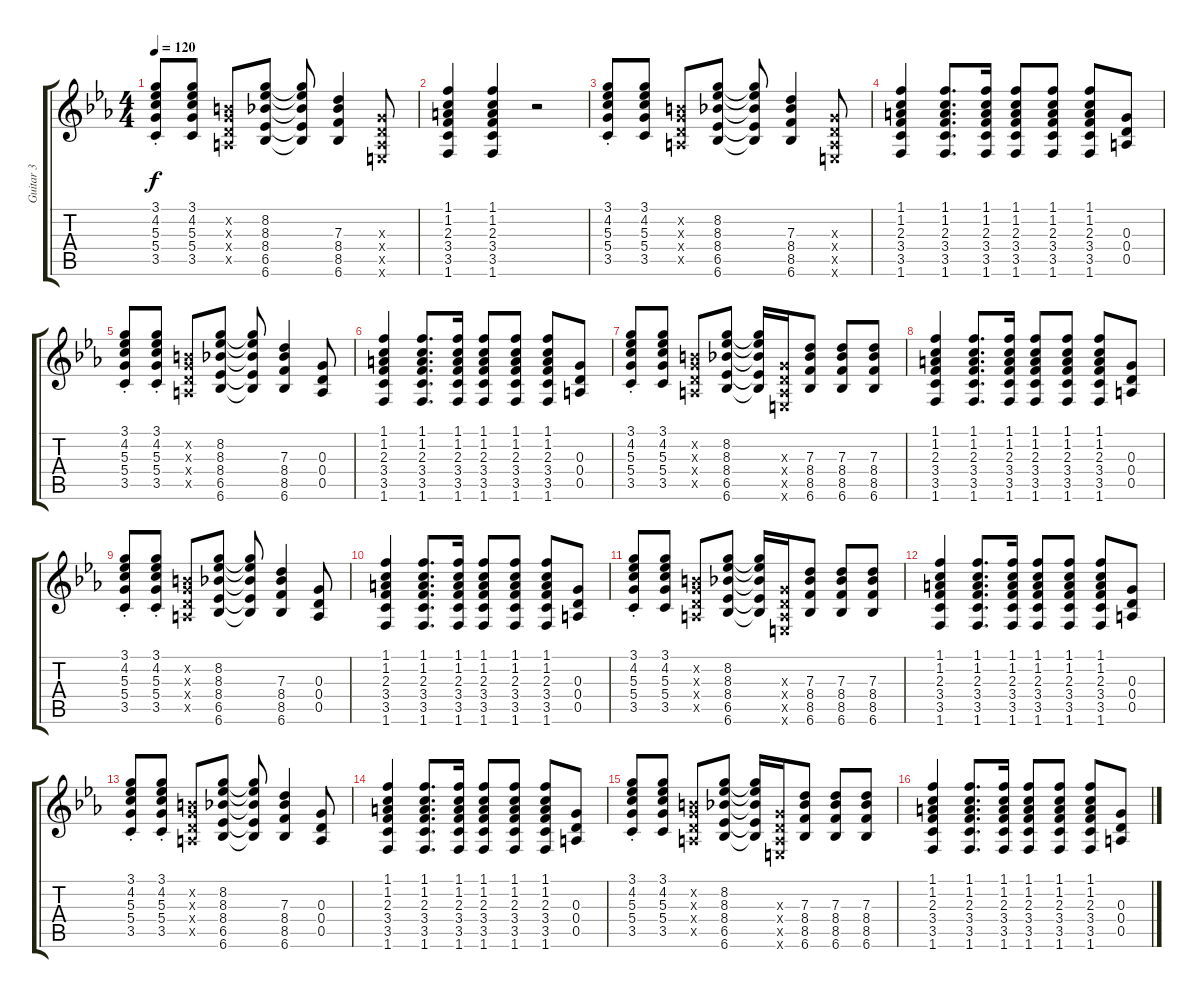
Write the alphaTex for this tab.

\track ("Guitar 3" "Guitar 3") {instrument distortionguitar}
\staff {score tabs}
\tuning (E4 B3 G3 D3 A2 E2) {hide}
\ts (4 4)
\tempo 120
\clef g2
\ks eb
(3.1{st} 4.2{st} 5.3{st} 5.4{st} 3.5{st}).8{dy f} (3.1 4.2 5.3 5.4 3.5).8 (0.2{x} 0.3{x} 0.4{x} 0.5{x}).8 (8.2 8.3 8.4 6.5 6.6).8 (8.2{t} 8.3{t} 8.4{t} 6.5{t} 6.6{t}).8 (7.3 8.4 8.5 6.6).4 (0.3{x} 0.4{x} 0.5{x} 0.6{x}).8 |
(1.1 1.2 2.3 3.4 3.5 1.6).4 (1.1 1.2 2.3 3.4 3.5 1.6).4 r.2 |
(3.1{st} 4.2{st} 5.3{st} 5.4{st} 3.5{st}).8 (3.1 4.2 5.3 5.4 3.5).8 (0.2{x} 0.3{x} 0.4{x} 0.5{x}).8 (8.2 8.3 8.4 6.5 6.6).8 (8.2{t} 8.3{t} 8.4{t} 6.5{t} 6.6{t}).8 (7.3 8.4 8.5 6.6).4 (0.3{x} 0.4{x} 0.5{x} 0.6{x}).8 |
(1.1 1.2 2.3 3.4 3.5 1.6).4 (1.1 1.2 2.3 3.4 3.5 1.6).8{d} (1.1 1.2 2.3 3.4 3.5 1.6).16 (1.1 1.2 2.3 3.4 3.5 1.6).8 (1.1 1.2 2.3 3.4 3.5 1.6).8 (1.1 1.2 2.3 3.4 3.5 1.6).8 (0.3 0.4 0.5).8 |
(3.1{st} 4.2{st} 5.3{st} 5.4{st} 3.5{st}).8 (3.1{st} 4.2{st} 5.3{st} 5.4{st} 3.5{st}).8 (0.2{x} 0.3{x} 0.4{x} 0.5{x}).8 (8.2 8.3 8.4 6.5 6.6).8 (8.2{t} 8.3{t} 8.4{t} 6.5{t} 6.6{t}).8 (7.3 8.4 8.5 6.6).4 (0.3 0.4 0.5).8 |
(1.1 1.2 2.3 3.4 3.5 1.6).4 (1.1 1.2 2.3 3.4 3.5 1.6).8{d} (1.1 1.2 2.3 3.4 3.5 1.6).16 (1.1 1.2 2.3 3.4 3.5 1.6).8 (1.1 1.2 2.3 3.4 3.5 1.6).8 (1.1 1.2 2.3 3.4 3.5 1.6).8 (0.3 0.4 0.5).8 |
(3.1{st} 4.2{st} 5.3{st} 5.4{st} 3.5{st}).8 (3.1 4.2 5.3 5.4 3.5).8 (0.2{x} 0.3{x} 0.4{x} 0.5{x}).8 (8.2 8.3 8.4 6.5 6.6).8 (8.2{t} 8.3{t} 8.4{t} 6.5{t} 6.6{t}).16 (0.3{x} 0.4{x} 0.5{x} 0.6{x}).16 (7.3 8.4 8.5 6.6).8 (7.3 8.4 8.5 6.6).8 (7.3 8.4 8.5 6.6).8 |
(1.1 1.2 2.3 3.4 3.5 1.6).4 (1.1 1.2 2.3 3.4 3.5 1.6).8{d} (1.1 1.2 2.3 3.4 3.5 1.6).16 (1.1 1.2 2.3 3.4 3.5 1.6).8 (1.1 1.2 2.3 3.4 3.5 1.6).8 (1.1 1.2 2.3 3.4 3.5 1.6).8 (0.3 0.4 0.5).8 |
(3.1{st} 4.2{st} 5.3{st} 5.4{st} 3.5{st}).8 (3.1{st} 4.2{st} 5.3{st} 5.4{st} 3.5{st}).8 (0.2{x} 0.3{x} 0.4{x} 0.5{x}).8 (8.2 8.3 8.4 6.5 6.6).8 (8.2{t} 8.3{t} 8.4{t} 6.5{t} 6.6{t}).8 (7.3 8.4 8.5 6.6).4 (0.3 0.4 0.5).8 |
(1.1 1.2 2.3 3.4 3.5 1.6).4 (1.1 1.2 2.3 3.4 3.5 1.6).8{d} (1.1 1.2 2.3 3.4 3.5 1.6).16 (1.1 1.2 2.3 3.4 3.5 1.6).8 (1.1 1.2 2.3 3.4 3.5 1.6).8 (1.1 1.2 2.3 3.4 3.5 1.6).8 (0.3 0.4 0.5).8 |
(3.1{st} 4.2{st} 5.3{st} 5.4{st} 3.5{st}).8 (3.1 4.2 5.3 5.4 3.5).8 (0.2{x} 0.3{x} 0.4{x} 0.5{x}).8 (8.2 8.3 8.4 6.5 6.6).8 (8.2{t} 8.3{t} 8.4{t} 6.5{t} 6.6{t}).16 (0.3{x} 0.4{x} 0.5{x} 0.6{x}).16 (7.3 8.4 8.5 6.6).8 (7.3 8.4 8.5 6.6).8 (7.3 8.4 8.5 6.6).8 |
(1.1 1.2 2.3 3.4 3.5 1.6).4 (1.1 1.2 2.3 3.4 3.5 1.6).8{d} (1.1 1.2 2.3 3.4 3.5 1.6).16 (1.1 1.2 2.3 3.4 3.5 1.6).8 (1.1 1.2 2.3 3.4 3.5 1.6).8 (1.1 1.2 2.3 3.4 3.5 1.6).8 (0.3 0.4 0.5).8 |
(3.1{st} 4.2{st} 5.3{st} 5.4{st} 3.5{st}).8 (3.1{st} 4.2{st} 5.3{st} 5.4{st} 3.5{st}).8 (0.2{x} 0.3{x} 0.4{x} 0.5{x}).8 (8.2 8.3 8.4 6.5 6.6).8 (8.2{t} 8.3{t} 8.4{t} 6.5{t} 6.6{t}).8 (7.3 8.4 8.5 6.6).4 (0.3 0.4 0.5).8 |
(1.1 1.2 2.3 3.4 3.5 1.6).4 (1.1 1.2 2.3 3.4 3.5 1.6).8{d} (1.1 1.2 2.3 3.4 3.5 1.6).16 (1.1 1.2 2.3 3.4 3.5 1.6).8 (1.1 1.2 2.3 3.4 3.5 1.6).8 (1.1 1.2 2.3 3.4 3.5 1.6).8 (0.3 0.4 0.5).8 |
(3.1{st} 4.2{st} 5.3{st} 5.4{st} 3.5{st}).8 (3.1 4.2 5.3 5.4 3.5).8 (0.2{x} 0.3{x} 0.4{x} 0.5{x}).8 (8.2 8.3 8.4 6.5 6.6).8 (8.2{t} 8.3{t} 8.4{t} 6.5{t} 6.6{t}).16 (0.3{x} 0.4{x} 0.5{x} 0.6{x}).16 (7.3 8.4 8.5 6.6).8 (7.3 8.4 8.5 6.6).8 (7.3 8.4 8.5 6.6).8 |
(1.1 1.2 2.3 3.4 3.5 1.6).4 (1.1 1.2 2.3 3.4 3.5 1.6).8{d} (1.1 1.2 2.3 3.4 3.5 1.6).16 (1.1 1.2 2.3 3.4 3.5 1.6).8 (1.1 1.2 2.3 3.4 3.5 1.6).8 (1.1 1.2 2.3 3.4 3.5 1.6).8 (0.3 0.4 0.5).8
